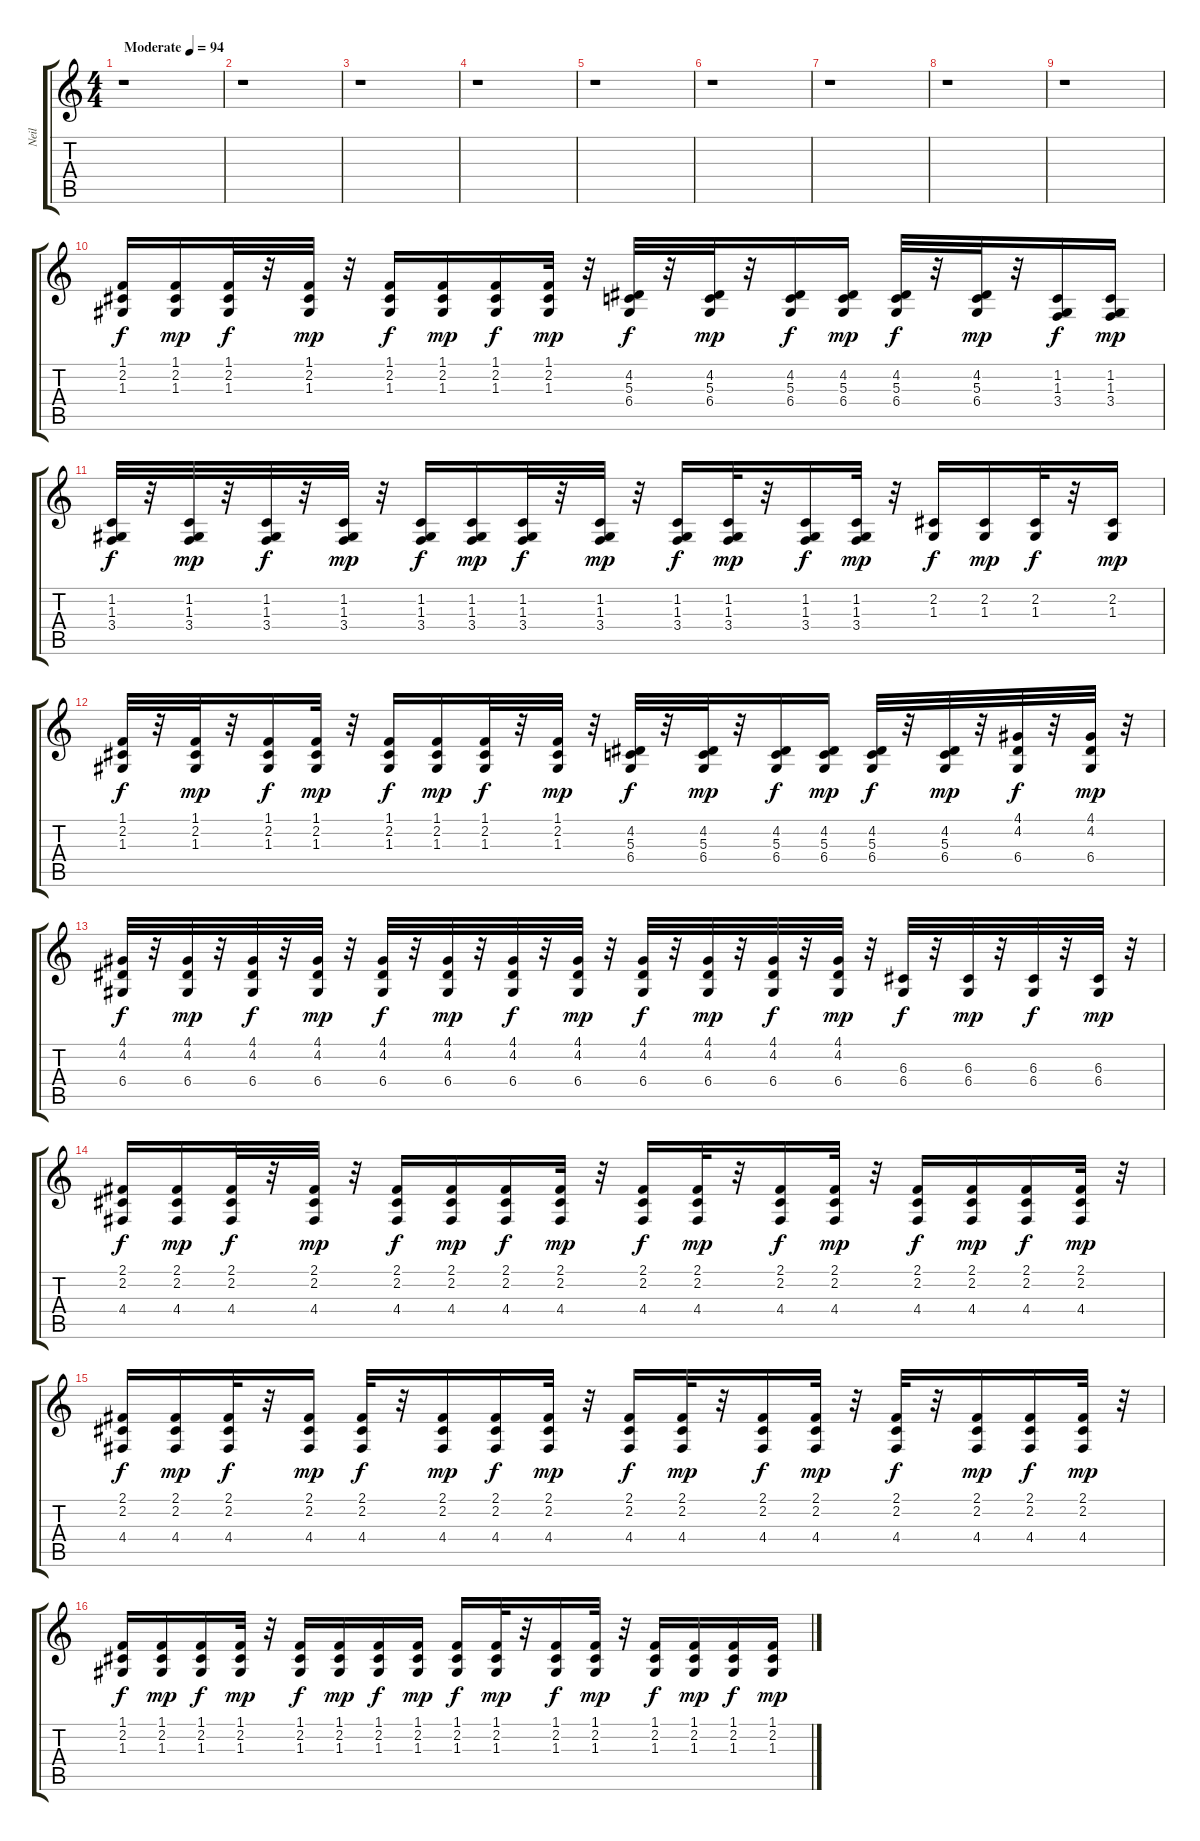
\track ("Neil" "Neil") {instrument lead3calliope}
\staff {score tabs}
\tuning (E4 B3 G3 D3 A2 E2) {hide}
\ts (4 4)
\tempo (94 "Moderate")
\clef g2
\ks c
r.1{dy f instrument lead3calliope} |
r.1 |
r.1 |
r.1 |
r.1 |
r.1 |
r.1 |
r.1 |
r.1 |
(1.1 2.2 1.3).16 (1.1 2.2 1.3).16{dy mp} (1.1 2.2 1.3).32{dy f} r.32 (1.1 2.2 1.3).32{dy mp} r.32 (1.1 2.2 1.3).16{dy f} (1.1 2.2 1.3).16{dy mp} (1.1 2.2 1.3).16{dy f} (1.1 2.2 1.3).32{dy mp} r.32 (4.2 5.3 6.4).32{dy f} r.32 (4.2 5.3 6.4).32{dy mp} r.32 (4.2 5.3 6.4).16{dy f} (4.2 5.3 6.4).16{dy mp} (4.2 5.3 6.4).32{dy f} r.32 (4.2 5.3 6.4).32{dy mp} r.32 (1.2 1.3 3.4).16{dy f} (1.2 1.3 3.4).16{dy mp} |
(1.2 1.3 3.4).32{dy f} r.32 (1.2 1.3 3.4).32{dy mp} r.32 (1.2 1.3 3.4).32{dy f} r.32 (1.2 1.3 3.4).32{dy mp} r.32 (1.2 1.3 3.4).16{dy f} (1.2 1.3 3.4).16{dy mp} (1.2 1.3 3.4).32{dy f} r.32 (1.2 1.3 3.4).32{dy mp} r.32 (1.2 1.3 3.4).16{dy f} (1.2 1.3 3.4).32{dy mp} r.32 (1.2 1.3 3.4).16{dy f} (1.2 1.3 3.4).32{dy mp} r.32 (2.2 1.3).16{dy f} (2.2 1.3).16{dy mp} (2.2 1.3).32{dy f} r.32 (2.2 1.3).16{dy mp} |
(1.1 2.2 1.3).32{dy f} r.32 (1.1 2.2 1.3).32{dy mp} r.32 (1.1 2.2 1.3).16{dy f} (1.1 2.2 1.3).32{dy mp} r.32 (1.1 2.2 1.3).16{dy f} (1.1 2.2 1.3).16{dy mp} (1.1 2.2 1.3).32{dy f} r.32 (1.1 2.2 1.3).32{dy mp} r.32 (4.2 5.3 6.4).32{dy f} r.32 (4.2 5.3 6.4).32{dy mp} r.32 (4.2 5.3 6.4).16{dy f} (4.2 5.3 6.4).16{dy mp} (4.2 5.3 6.4).32{dy f} r.32 (4.2 5.3 6.4).32{dy mp} r.32 (4.1 4.2 6.4).32{dy f} r.32 (4.1 4.2 6.4).32{dy mp} r.32 |
(4.1 4.2 6.4).32{dy f} r.32 (4.1 4.2 6.4).32{dy mp} r.32 (4.1 4.2 6.4).32{dy f} r.32 (4.1 4.2 6.4).32{dy mp} r.32 (4.1 4.2 6.4).32{dy f} r.32 (4.1 4.2 6.4).32{dy mp} r.32 (4.1 4.2 6.4).32{dy f} r.32 (4.1 4.2 6.4).32{dy mp} r.32 (4.1 4.2 6.4).32{dy f} r.32 (4.1 4.2 6.4).32{dy mp} r.32 (4.1 4.2 6.4).32{dy f} r.32 (4.1 4.2 6.4).32{dy mp} r.32 (6.3 6.4).32{dy f} r.32 (6.3 6.4).32{dy mp} r.32 (6.3 6.4).32{dy f} r.32 (6.3 6.4).32{dy mp} r.32 |
(2.1 2.2 4.4).16{dy f} (2.1 2.2 4.4).16{dy mp} (2.1 2.2 4.4).32{dy f} r.32 (2.1 2.2 4.4).32{dy mp} r.32 (2.1 2.2 4.4).16{dy f} (2.1 2.2 4.4).16{dy mp} (2.1 2.2 4.4).16{dy f} (2.1 2.2 4.4).32{dy mp} r.32 (2.1 2.2 4.4).16{dy f} (2.1 2.2 4.4).32{dy mp} r.32 (2.1 2.2 4.4).16{dy f} (2.1 2.2 4.4).32{dy mp} r.32 (2.1 2.2 4.4).16{dy f} (2.1 2.2 4.4).16{dy mp} (2.1 2.2 4.4).16{dy f} (2.1 2.2 4.4).32{dy mp} r.32 |
(2.1 2.2 4.4).16{dy f} (2.1 2.2 4.4).16{dy mp} (2.1 2.2 4.4).32{dy f} r.32 (2.1 2.2 4.4).16{dy mp} (2.1 2.2 4.4).32{dy f} r.32 (2.1 2.2 4.4).16{dy mp} (2.1 2.2 4.4).16{dy f} (2.1 2.2 4.4).32{dy mp} r.32 (2.1 2.2 4.4).16{dy f} (2.1 2.2 4.4).32{dy mp} r.32 (2.1 2.2 4.4).16{dy f} (2.1 2.2 4.4).32{dy mp} r.32 (2.1 2.2 4.4).32{dy f} r.32 (2.1 2.2 4.4).16{dy mp} (2.1 2.2 4.4).16{dy f} (2.1 2.2 4.4).32{dy mp} r.32 |
(1.1 2.2 1.3).16{dy f} (1.1 2.2 1.3).16{dy mp} (1.1 2.2 1.3).16{dy f} (1.1 2.2 1.3).32{dy mp} r.32 (1.1 2.2 1.3).16{dy f} (1.1 2.2 1.3).16{dy mp} (1.1 2.2 1.3).16{dy f} (1.1 2.2 1.3).16{dy mp} (1.1 2.2 1.3).16{dy f} (1.1 2.2 1.3).32{dy mp} r.32 (1.1 2.2 1.3).16{dy f} (1.1 2.2 1.3).32{dy mp} r.32 (1.1 2.2 1.3).16{dy f} (1.1 2.2 1.3).16{dy mp} (1.1 2.2 1.3).16{dy f} (1.1 2.2 1.3).16{dy mp}
